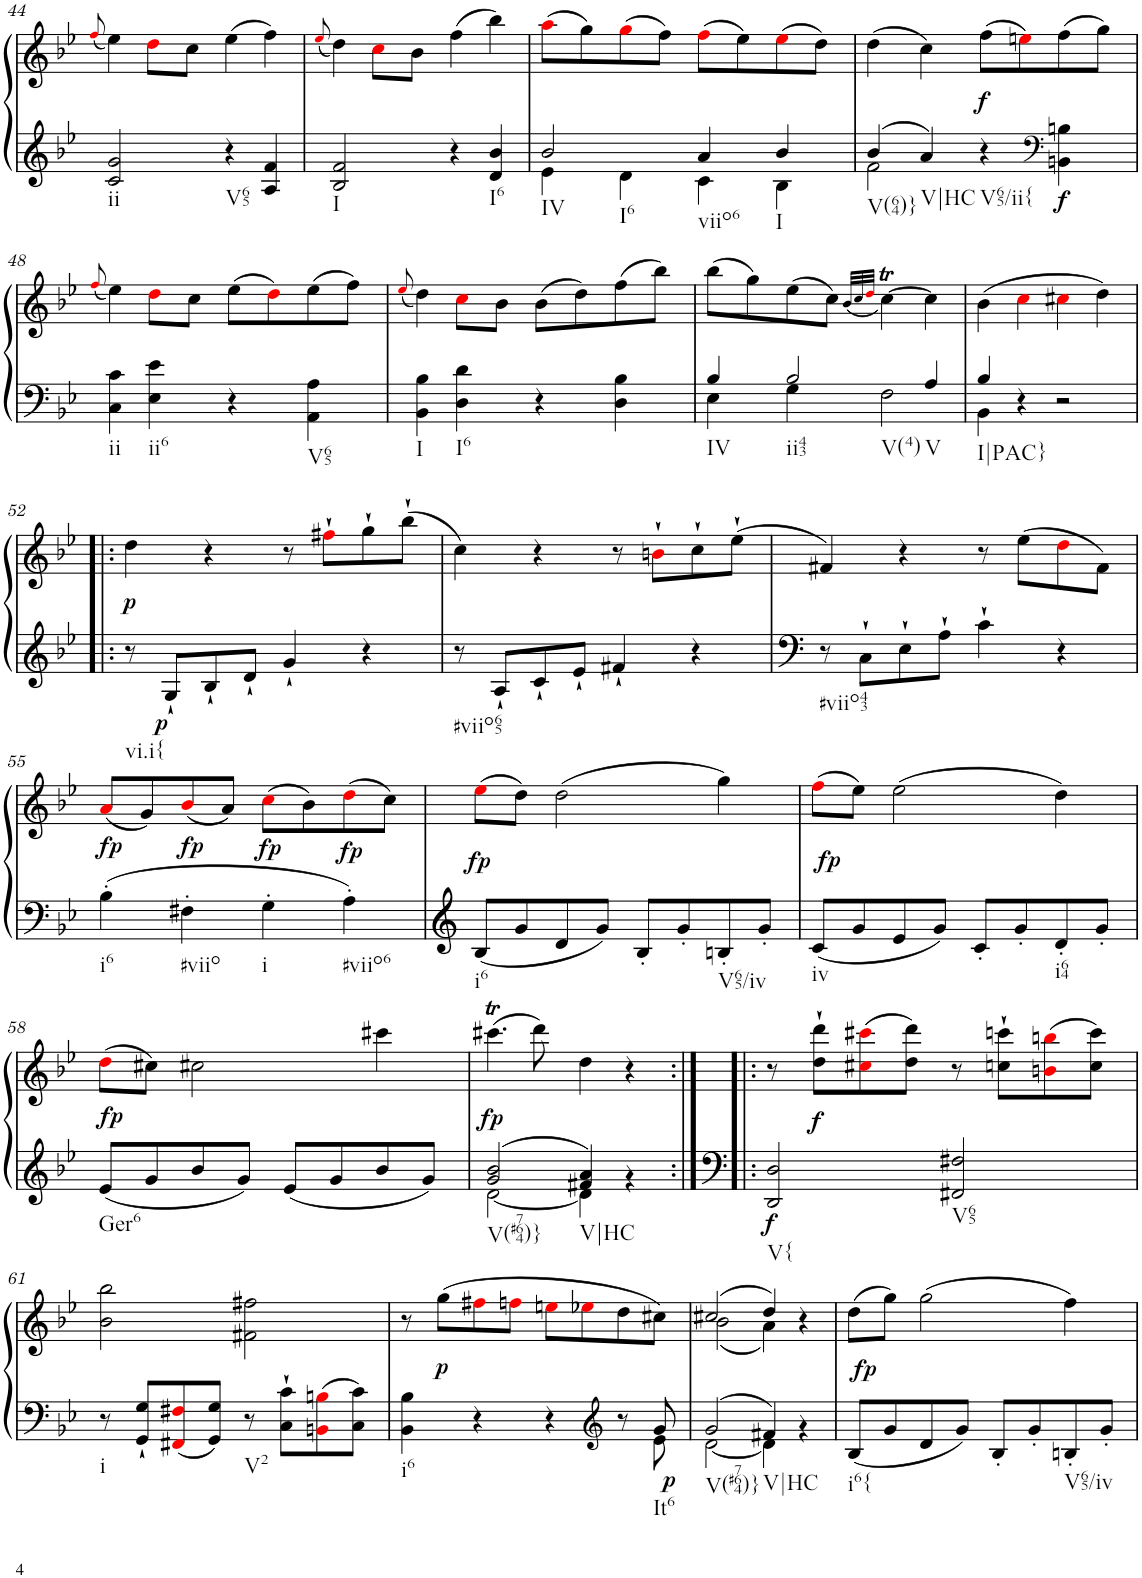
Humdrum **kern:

**kern	**kern	**dynam
*part1	*part1	*part1
*staff2	*staff1	*staff1/2
*I"Klavier linke Hand	*	*
!!LO:PB:g=z
*clefG2	*clefG2	*
*k[b-e-]	*k[b-e-]	*
*M2/2	*M2/2	*
*met(c|)	*met(c|)	*
=44	=44	=44
.	(8qffi/	.
!LO:TX:b:t=ii	!	!
2c/ 2g/	4ee-\)	.
.	8ddi\L	.
.	8cc\J	.
!LO:TX:b:t=V65	!	!
4r	(4ee-\	.
4A/ 4f/	4ff\)	.
=45	=45	=45
.	(8qee-i/	.
!LO:TX:b:t=I	!	!
2B-/ 2f/	4dd\)	.
.	8cci\L	.
.	8b-\J	.
4r	(4ff\	.
!LO:TX:b:t=I6	!	!
4d/ 4b-/	4bb-\)	.
=46	=46	=46
*^	*	*
!LO:TX:b:t=IV	!	!	!
!LO:TX:b:t=I6	!	!	!
2b-/	4e-\	(8aai\L	.
.	.	8gg\)	.
.	4d\	(8ggi\	.
.	.	8ff\J)	.
!LO:TX:b:t=viio6	!	!	!
4a/	4c\	(8ffi\L	.
.	.	8ee-\)	.
!LO:TX:b:t=I	!	!	!
4b-/	4B-\	(8ee-i\	.
.	.	8dd\J)	.
=47	=47	=47	=47
!LO:TX:b:t=V(64)}	!	!	!
4b-/	2f\	(4dd\	.
!LO:TX:b:t=V|HC	!	!	!
4a/	.	4cc\)	.
!LO:TX:b:t=V65/ii{	!	!	!
!	!	!	!LO:DY:b
4r	4ryy	(8ff\L	f
.	.	8eeni\)	.
*clefF4	*	*	*
!	!	!	!LO:DY:b=2
4BBn\ 4Bn\	4ryy	(8ff\	f
.	.	8gg\J)	.
*v	*v	*	*
!!LO:LB:g=z
=48	=48	=48
.	(8qffi/	.
!LO:TX:b:t=ii	!	!
4C\ 4c\	4ee-\)	.
!LO:TX:b:t=ii6	!	!
4E-\ 4e-\	8ddi\L	.
.	8cc\J	.
4r	(8ee-\L	.
.	8ddi\)	.
!LO:TX:b:t=V65	!	!
4AA\ 4A\	(8ee-\	.
.	8ff\J)	.
=49	=49	=49
.	(8qee-i/	.
!LO:TX:b:t=I	!	!
4BB-\ 4B-\	4dd\)	.
!LO:TX:b:t=I6	!	!
4D\ 4d\	8cci\L	.
.	8b-\J	.
4r	(8b-\L	.
.	8dd\)	.
4D\ 4B-\	(8ff\	.
.	8bb-\J)	.
=50	=50	=50
*^	*	*
!LO:TX:b:t=IV	!	!	!
4B-/	4E-\	(8bb-\L	.
.	.	8gg\)	.
!LO:TX:b:t=ii43	!	!	!
!LO:TX:b:t=V(4)	!	!	!
2B-/	4G\	(8ee-\	.
.	.	8cc\J)	.
.	.	(32qb-/LLL	.
.	.	32qcc/	.
.	.	32qddi/JJJ	.
.	2F\	[4ccT\)	.
!LO:TX:b:t=V	!	!	!
4A/	.	4cc\]	.
=51	=51	=51	=51
!LO:TX:b:t=I|PAC}	!	!	!
4B-/	4BB-\	(4b-\	.
4r	2.ryy	4cci\	.
2r	.	4cc#Xi\	.
.	.	4dd\)	.
*v	*v	*	*
!!LO:LB:g=z
=52!|:	=52!|:	=52!|:
!LO:TX:b:t=vi.i{	!	!
!	!	!LO:DY:b
8r	4dd\	p
!	!	!LO:DY:b=2
8G`/L	.	p
8B-`/	4r	.
8d`/J	.	.
4g`/	8r	.
.	8ff#X`i\L	.
4r	8gg`\	.
.	(8bb-`\J	.
=53	=53	=53
!LO:TX:b:t=#viio65	!	!
8r	4cc\)	.
8A`/L	.	.
8c`/	4r	.
8e-`/J	.	.
4f#X`/	8r	.
.	8bn`i\L	.
4r	8cc`\	.
.	(8ee-`\J	.
=54	=54	=54
!LO:TX:b:t=#viio43	!	!
8r	4f#X/)	.
8C`\L	.	.
8E-`\	4r	.
8A`\J	.	.
4c`\	8r	.
.	(8ee-\L	.
4r	8ddi\	.
.	8f#\J)	.
!!LO:LB:g=z
=55	=55	=55
!LO:TX:b:t=i6	!	!
!	!	!LO:DY:b
4B-'\	(8ai/L	fp
.	8g/)	.
!LO:TX:b:t=#viio	!	!
!	!	!LO:DY:b
4F#X'\	(8b-i/	fp
.	8a/J)	.
!LO:TX:b:t=i	!	!
!	!	!LO:DY:b
4G'\	(8cci\L	fp
.	8b-\)	.
!LO:TX:b:t=#viio6	!	!
!	!	!LO:DY:b
4A'\	(8ddi\	fp
.	8cc\J)	.
=56	=56	=56
!LO:TX:b:t=i6	!	!
!	!	!LO:DY:b
8B-/L	(8ee-i\L	fp
8g/	8dd\J)	.
8d/	(2dd\	.
8g/J	.	.
8B-'/L	.	.
8g'/	.	.
!LO:TX:b:t=V65/iv	!	!
8Bn'/	4gg\)	.
8g'/J	.	.
=57	=57	=57
!LO:TX:b:t=iv	!	!
!	!	!LO:DY:b
8c/L	(8ffi\L	fp
8g/	8ee-\J)	.
8e-/	(2ee-\	.
8g/J	.	.
8c'/L	.	.
8g'/	.	.
!LO:TX:b:t=i64	!	!
8d'/	4dd\)	.
8g'/J	.	.
!!LO:LB:g=z
=58	=58	=58
!LO:TX:b:t=Ger6	!	!
!	!	!LO:DY:b
8e-/L	(8ddi\L	fp
8g/	8cc#X\J)	.
8b-/	2cc#X\	.
8g/J	.	.
8e-/L	.	.
8g/	.	.
8b-/	4ccc#X\	.
8g/J	.	.
=59	=59	=59
*^	*	*
!LO:TX:b:t=V(#764)}	!	!	!
!	!	!	!LO:DY:b
2g/ 2b-/	[2d\	(4.ccc#Xt\	fp
.	.	8ddd\)	.
!LO:TX:b:t=V|HC	!	!	!
4f#X/ 4a/	4d\]	4dd\	.
4ryy	4r	4r	.
=60:|!|:	=60:|!|:	=60:|!|:	=60:|!|:
!LO:TX:b:t=V{	!	!	!
!	!	!	!LO:DY:b=2
*v	*v	*	*
2DD/ 2D/	8r	f
!	!	!LO:DY:b
.	8dd\` 8ddd\`L	f
.	(8cc#Xi\ 8ccc#Xi\	.
.	8dd\ 8ddd\J)	.
!LO:TX:b:t=V65	!	!
2FF#X/ 2F#X/	8r	.
.	8ccn\` 8cccn\`L	.
.	(8bni\ 8bbni\	.
.	8cc\ 8ccc\J)	.
!!LO:LB:g=z
=61	=61	=61
!LO:TX:b:t=i	!	!
8r	2b-\ 2bb-\	.
8GG/` 8G/`L	.	.
8FF#Xi/ 8F#Xi/	.	.
8GG/ 8G/J	.	.
!LO:TX:b:t=V2	!	!
8r	2f#X\ 2ff#X\	.
8C\` 8c\`L	.	.
8BBni\ 8Bni\	.	.
8C\ 8c\J	.	.
=62	=62	=62
*^	*	*
!LO:TX:b:t=i6	!	!	!
4BB-\ 4B-\	2..ryy	8r	.
!	!	!	!LO:DY:b
.	.	(8gg\L	p
4r	.	8ff#Xi\	.
.	.	8ffni\J	.
4r	.	8eeni\L	.
.	.	8ee-Xi\	.
*clefG2	*	*	*
8r	.	8dd\	.
!LO:TX:b:t=It6	!	!	!
!	!	!	!LO:DY:b=2
8g/	8e-\	8cc#X\J)	p
=63	=63	=63	=63
*	*	*^	*
!LO:TX:b:t=V(#764)}	!	!	!	!
2g/	[2d\	(2cc#X/	(2b-\	.
!LO:TX:b:t=V|HC	!	!	!	!
4f#X/	4d\]	4dd/)	4a\)	.
4ryy	4r	4r	4ryy	.
=64	=64	=64	=64	=64
!LO:TX:b:t=i6{	!	!	!	!
!	!	!	!	!LO:DY:b
*v	*v	*	*	*
*	*v	*v	*
8B-/L	(8dd\L	fp
8g/	8gg\J)	.
8d/	(2gg\	.
8g/J	.	.
8B-'/L	.	.
8g'/	.	.
!LO:TX:b:t=V65/iv	!	!
8Bn'/	4ff\)	.
8g'/J	.	.
=	=	=
*-	*-	*-
